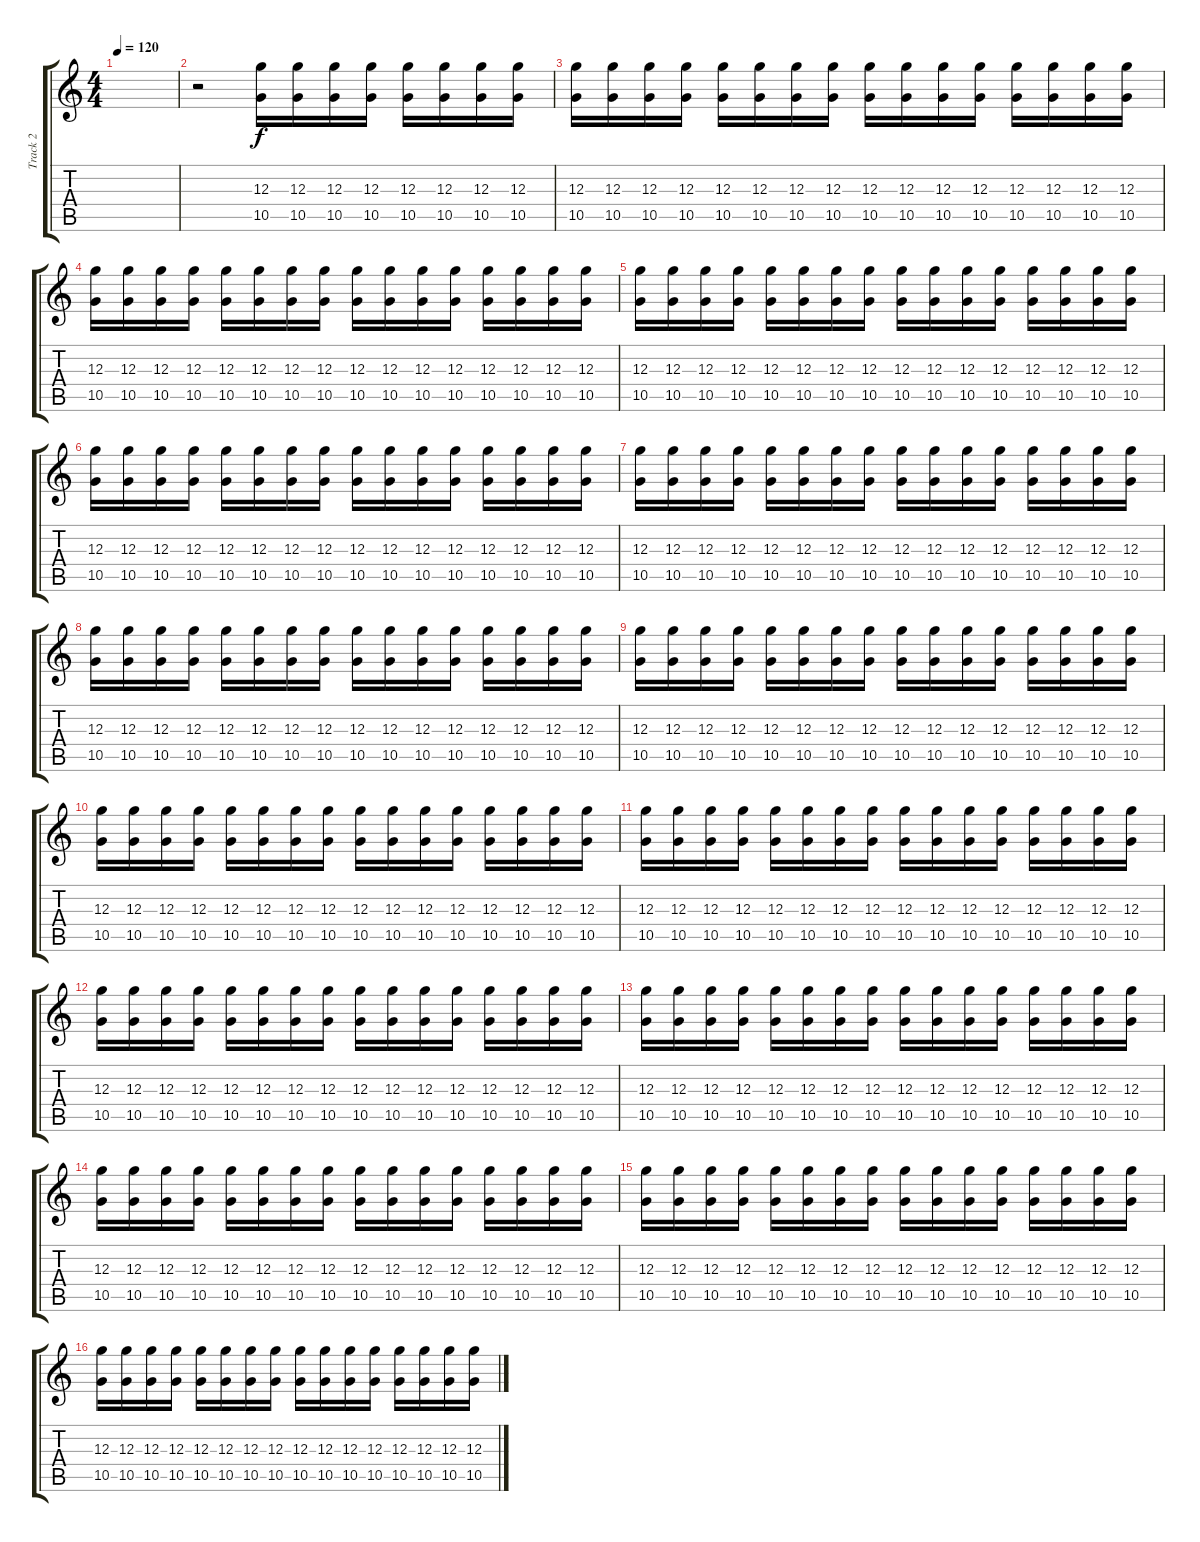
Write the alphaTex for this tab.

\track ("Track 2" "Track 2") {instrument overdrivenguitar}
\staff {score tabs}
\tuning (E4 B3 G3 D3 A2 E2) {hide}
\ts (4 4)
\tempo 120
\clef g2
\ks c
|
r.2 (12.3 10.5).16{volume 10} (12.3 10.5).16 (12.3 10.5).16 (12.3 10.5).16 (12.3 10.5).16 (12.3 10.5).16 (12.3 10.5).16 (12.3 10.5).16 |
(12.3 10.5).16 (12.3 10.5).16 (12.3 10.5).16 (12.3 10.5).16 (12.3 10.5).16 (12.3 10.5).16 (12.3 10.5).16 (12.3 10.5).16 (12.3 10.5).16 (12.3 10.5).16 (12.3 10.5).16 (12.3 10.5).16 (12.3 10.5).16 (12.3 10.5).16 (12.3 10.5).16 (12.3 10.5).16{volume 10} |
(12.3 10.5).16 (12.3 10.5).16 (12.3 10.5).16 (12.3 10.5).16 (12.3 10.5).16 (12.3 10.5).16 (12.3 10.5).16 (12.3 10.5).16 (12.3 10.5).16 (12.3 10.5).16 (12.3 10.5).16 (12.3 10.5).16 (12.3 10.5).16 (12.3 10.5).16 (12.3 10.5).16 (12.3 10.5).16{volume 10} |
(12.3 10.5).16 (12.3 10.5).16 (12.3 10.5).16 (12.3 10.5).16 (12.3 10.5).16 (12.3 10.5).16 (12.3 10.5).16 (12.3 10.5).16 (12.3 10.5).16 (12.3 10.5).16 (12.3 10.5).16 (12.3 10.5).16 (12.3 10.5).16 (12.3 10.5).16 (12.3 10.5).16 (12.3 10.5).16{volume 10} |
(12.3 10.5).16 (12.3 10.5).16 (12.3 10.5).16 (12.3 10.5).16 (12.3 10.5).16 (12.3 10.5).16 (12.3 10.5).16 (12.3 10.5).16 (12.3 10.5).16 (12.3 10.5).16 (12.3 10.5).16 (12.3 10.5).16 (12.3 10.5).16 (12.3 10.5).16 (12.3 10.5).16 (12.3 10.5).16{volume 10} |
(12.3 10.5).16 (12.3 10.5).16 (12.3 10.5).16 (12.3 10.5).16 (12.3 10.5).16 (12.3 10.5).16 (12.3 10.5).16 (12.3 10.5).16 (12.3 10.5).16 (12.3 10.5).16 (12.3 10.5).16 (12.3 10.5).16 (12.3 10.5).16 (12.3 10.5).16 (12.3 10.5).16 (12.3 10.5).16{volume 10} |
(12.3 10.5).16 (12.3 10.5).16 (12.3 10.5).16 (12.3 10.5).16 (12.3 10.5).16 (12.3 10.5).16 (12.3 10.5).16 (12.3 10.5).16 (12.3 10.5).16 (12.3 10.5).16 (12.3 10.5).16 (12.3 10.5).16 (12.3 10.5).16 (12.3 10.5).16 (12.3 10.5).16 (12.3 10.5).16{volume 10} |
(12.3 10.5).16 (12.3 10.5).16 (12.3 10.5).16 (12.3 10.5).16 (12.3 10.5).16 (12.3 10.5).16 (12.3 10.5).16 (12.3 10.5).16 (12.3 10.5).16 (12.3 10.5).16 (12.3 10.5).16 (12.3 10.5).16 (12.3 10.5).16 (12.3 10.5).16 (12.3 10.5).16 (12.3 10.5).16{volume 10} |
(12.3 10.5).16 (12.3 10.5).16 (12.3 10.5).16 (12.3 10.5).16 (12.3 10.5).16 (12.3 10.5).16 (12.3 10.5).16 (12.3 10.5).16 (12.3 10.5).16 (12.3 10.5).16 (12.3 10.5).16 (12.3 10.5).16 (12.3 10.5).16 (12.3 10.5).16 (12.3 10.5).16 (12.3 10.5).16{volume 10} |
(12.3 10.5).16 (12.3 10.5).16 (12.3 10.5).16 (12.3 10.5).16 (12.3 10.5).16 (12.3 10.5).16 (12.3 10.5).16 (12.3 10.5).16 (12.3 10.5).16 (12.3 10.5).16 (12.3 10.5).16 (12.3 10.5).16 (12.3 10.5).16 (12.3 10.5).16 (12.3 10.5).16 (12.3 10.5).16{volume 10} |
(12.3 10.5).16 (12.3 10.5).16 (12.3 10.5).16 (12.3 10.5).16 (12.3 10.5).16 (12.3 10.5).16 (12.3 10.5).16 (12.3 10.5).16 (12.3 10.5).16 (12.3 10.5).16 (12.3 10.5).16 (12.3 10.5).16 (12.3 10.5).16 (12.3 10.5).16 (12.3 10.5).16 (12.3 10.5).16{volume 10} |
(12.3 10.5).16 (12.3 10.5).16 (12.3 10.5).16 (12.3 10.5).16 (12.3 10.5).16 (12.3 10.5).16 (12.3 10.5).16 (12.3 10.5).16 (12.3 10.5).16 (12.3 10.5).16 (12.3 10.5).16 (12.3 10.5).16 (12.3 10.5).16 (12.3 10.5).16 (12.3 10.5).16 (12.3 10.5).16{volume 10} |
(12.3 10.5).16 (12.3 10.5).16 (12.3 10.5).16 (12.3 10.5).16 (12.3 10.5).16 (12.3 10.5).16 (12.3 10.5).16 (12.3 10.5).16 (12.3 10.5).16 (12.3 10.5).16 (12.3 10.5).16 (12.3 10.5).16 (12.3 10.5).16 (12.3 10.5).16 (12.3 10.5).16 (12.3 10.5).16{volume 10} |
(12.3 10.5).16 (12.3 10.5).16 (12.3 10.5).16 (12.3 10.5).16 (12.3 10.5).16 (12.3 10.5).16 (12.3 10.5).16 (12.3 10.5).16 (12.3 10.5).16 (12.3 10.5).16 (12.3 10.5).16 (12.3 10.5).16 (12.3 10.5).16 (12.3 10.5).16 (12.3 10.5).16 (12.3 10.5).16{volume 10} |
(12.3 10.5).16 (12.3 10.5).16 (12.3 10.5).16 (12.3 10.5).16 (12.3 10.5).16 (12.3 10.5).16 (12.3 10.5).16 (12.3 10.5).16 (12.3 10.5).16 (12.3 10.5).16 (12.3 10.5).16 (12.3 10.5).16 (12.3 10.5).16 (12.3 10.5).16 (12.3 10.5).16 (12.3 10.5).16{volume 10}
